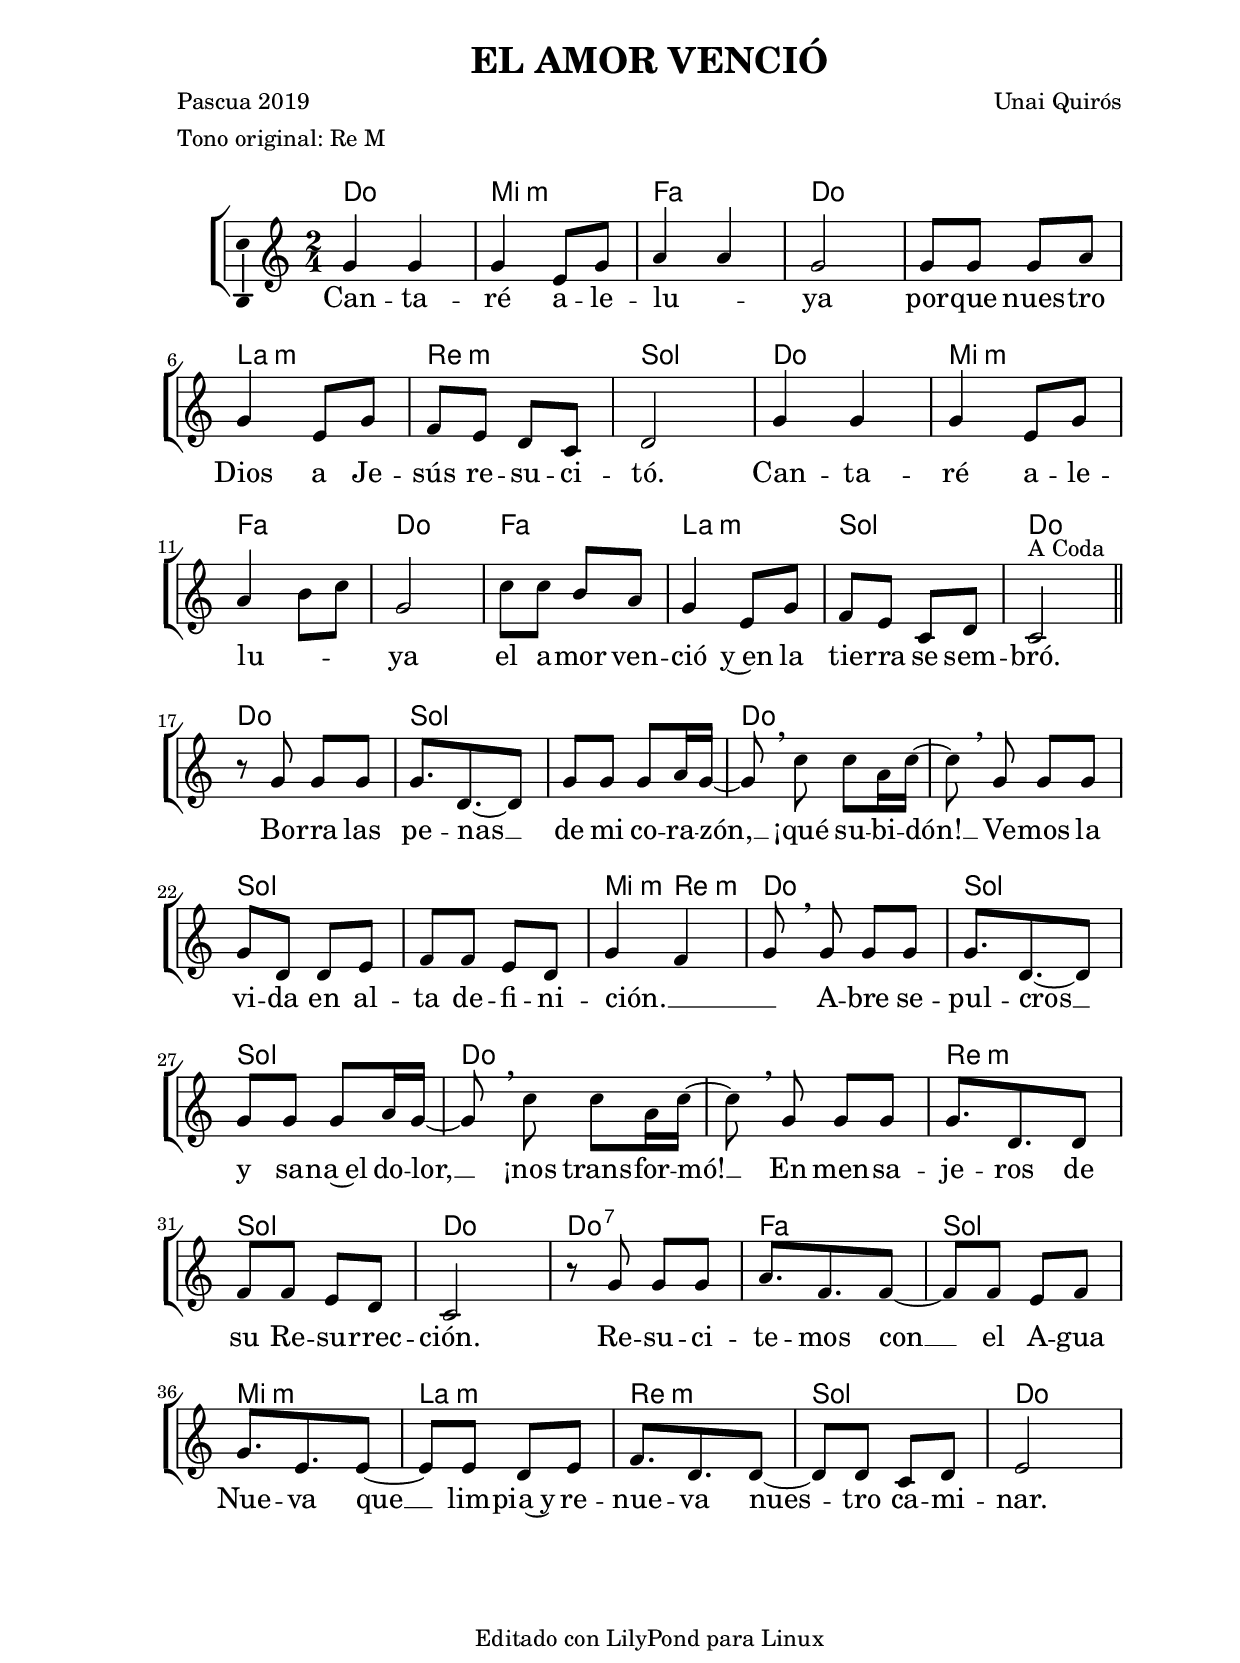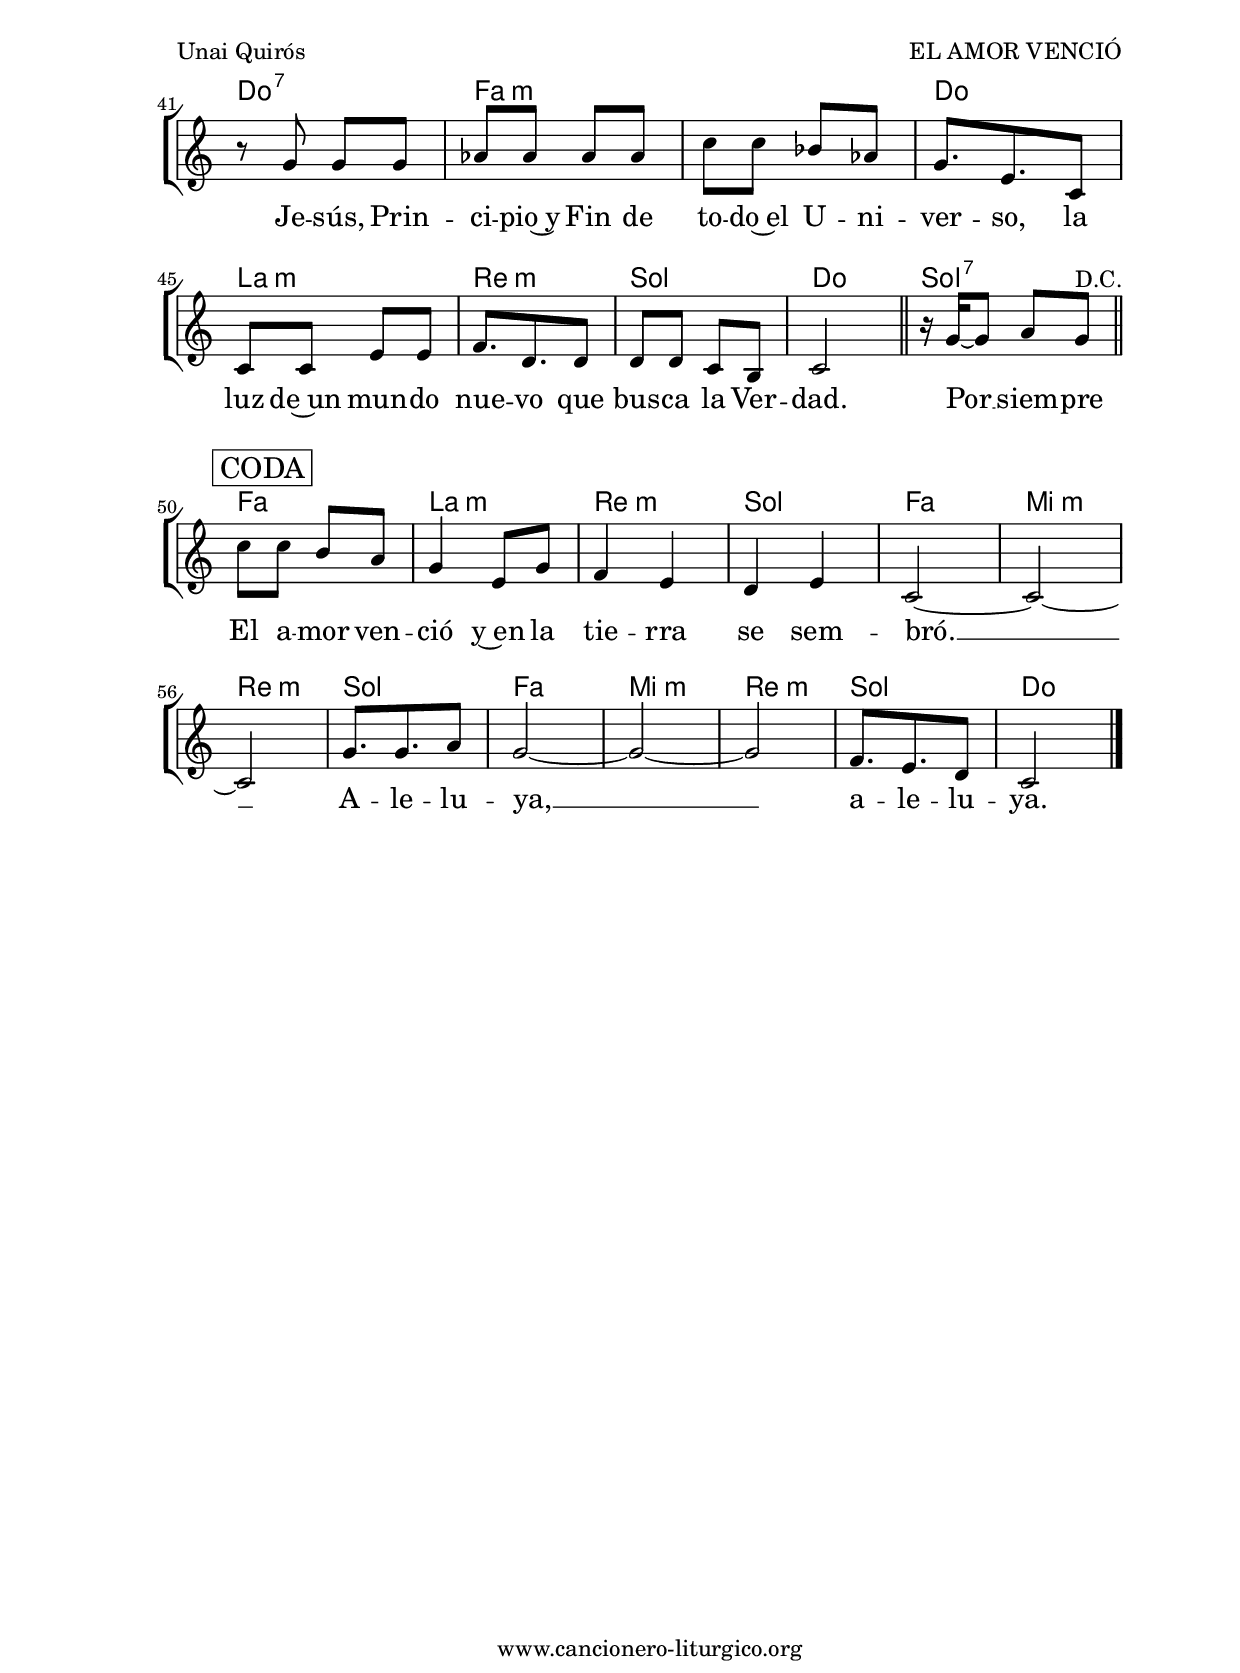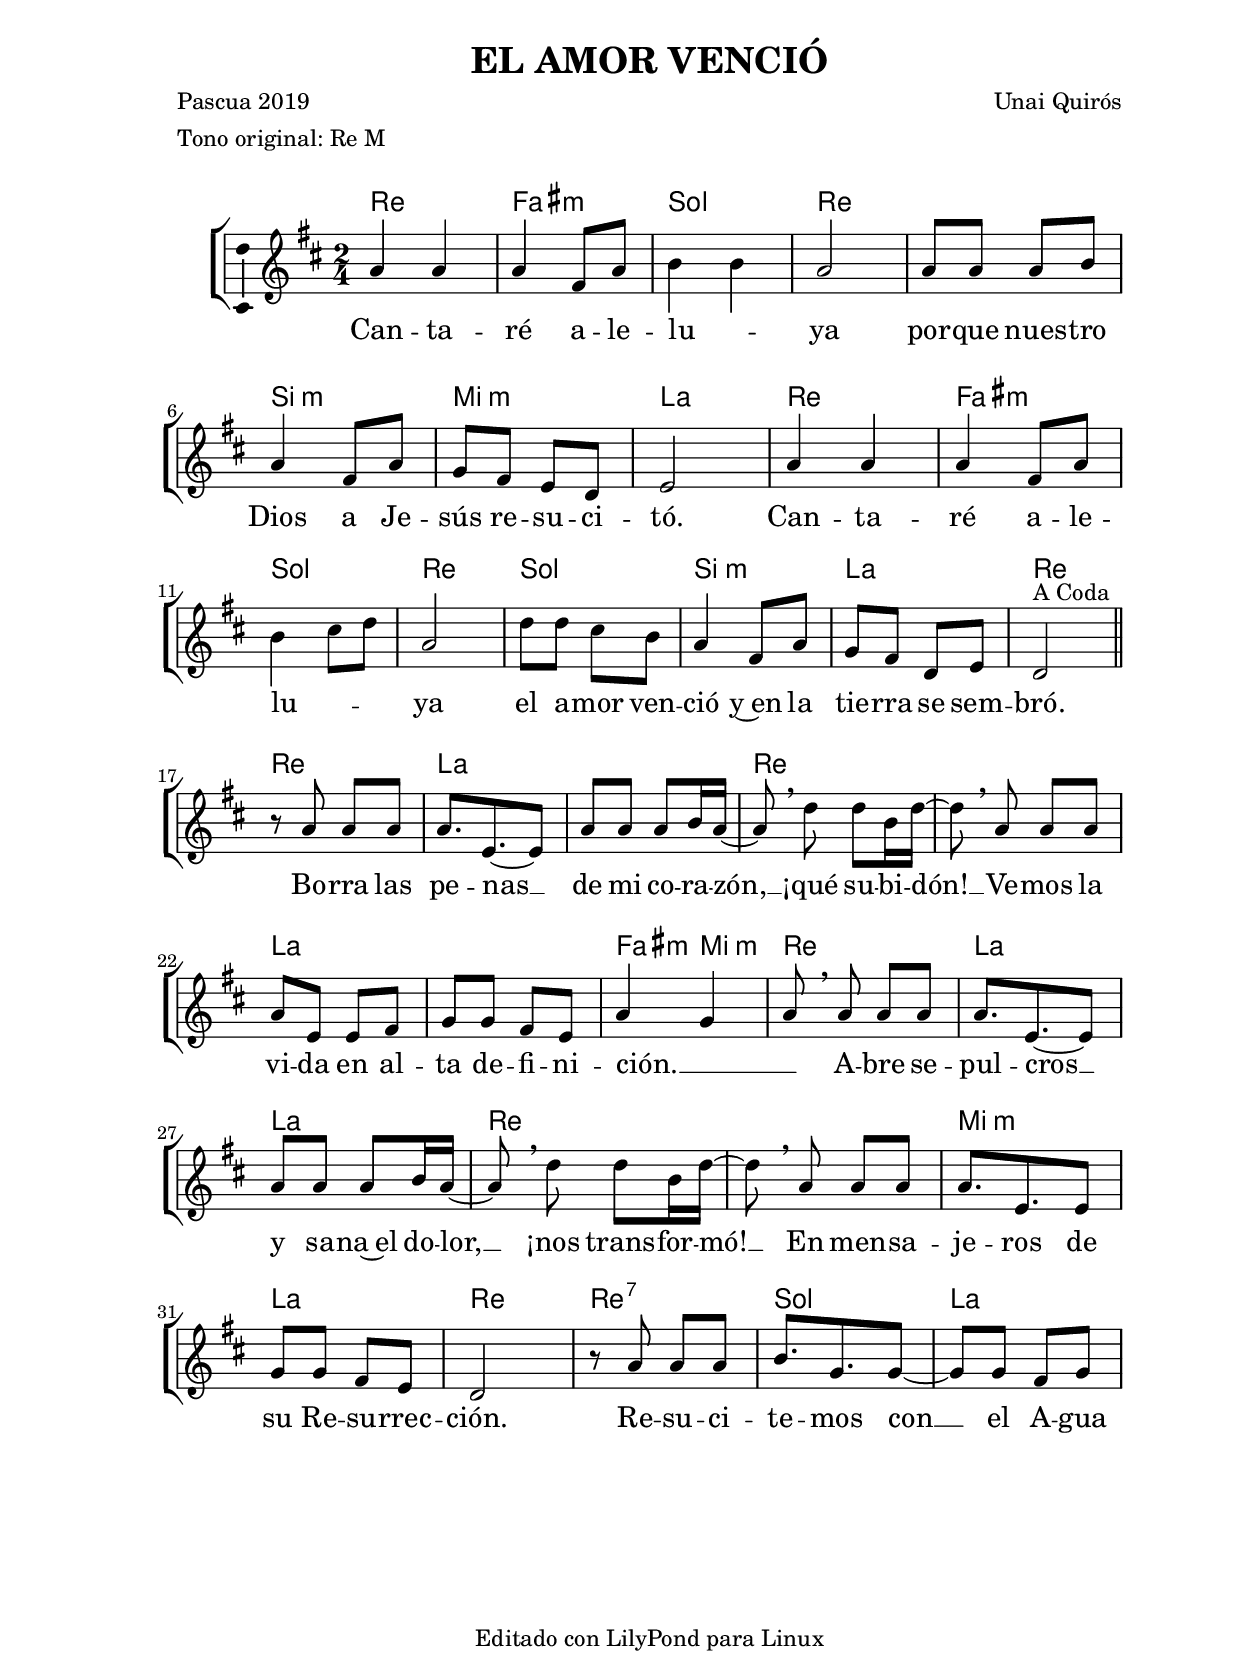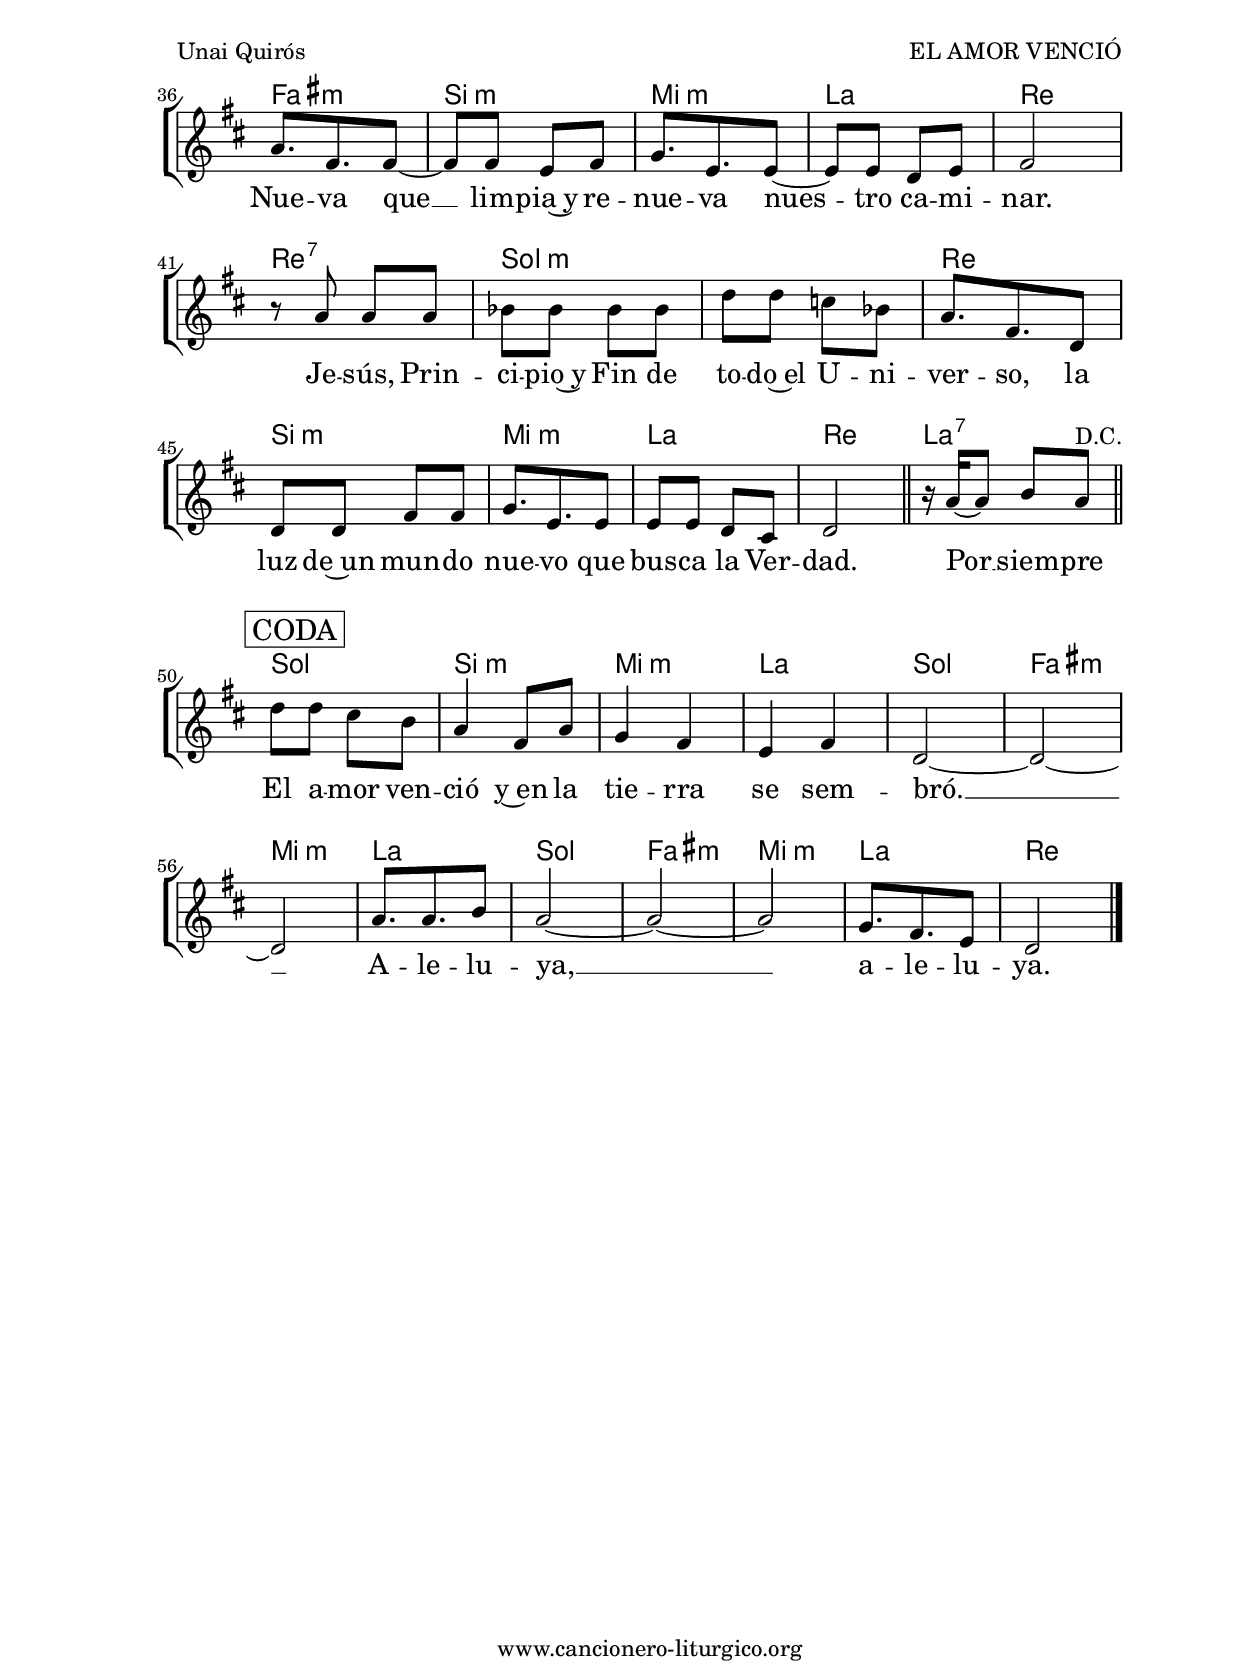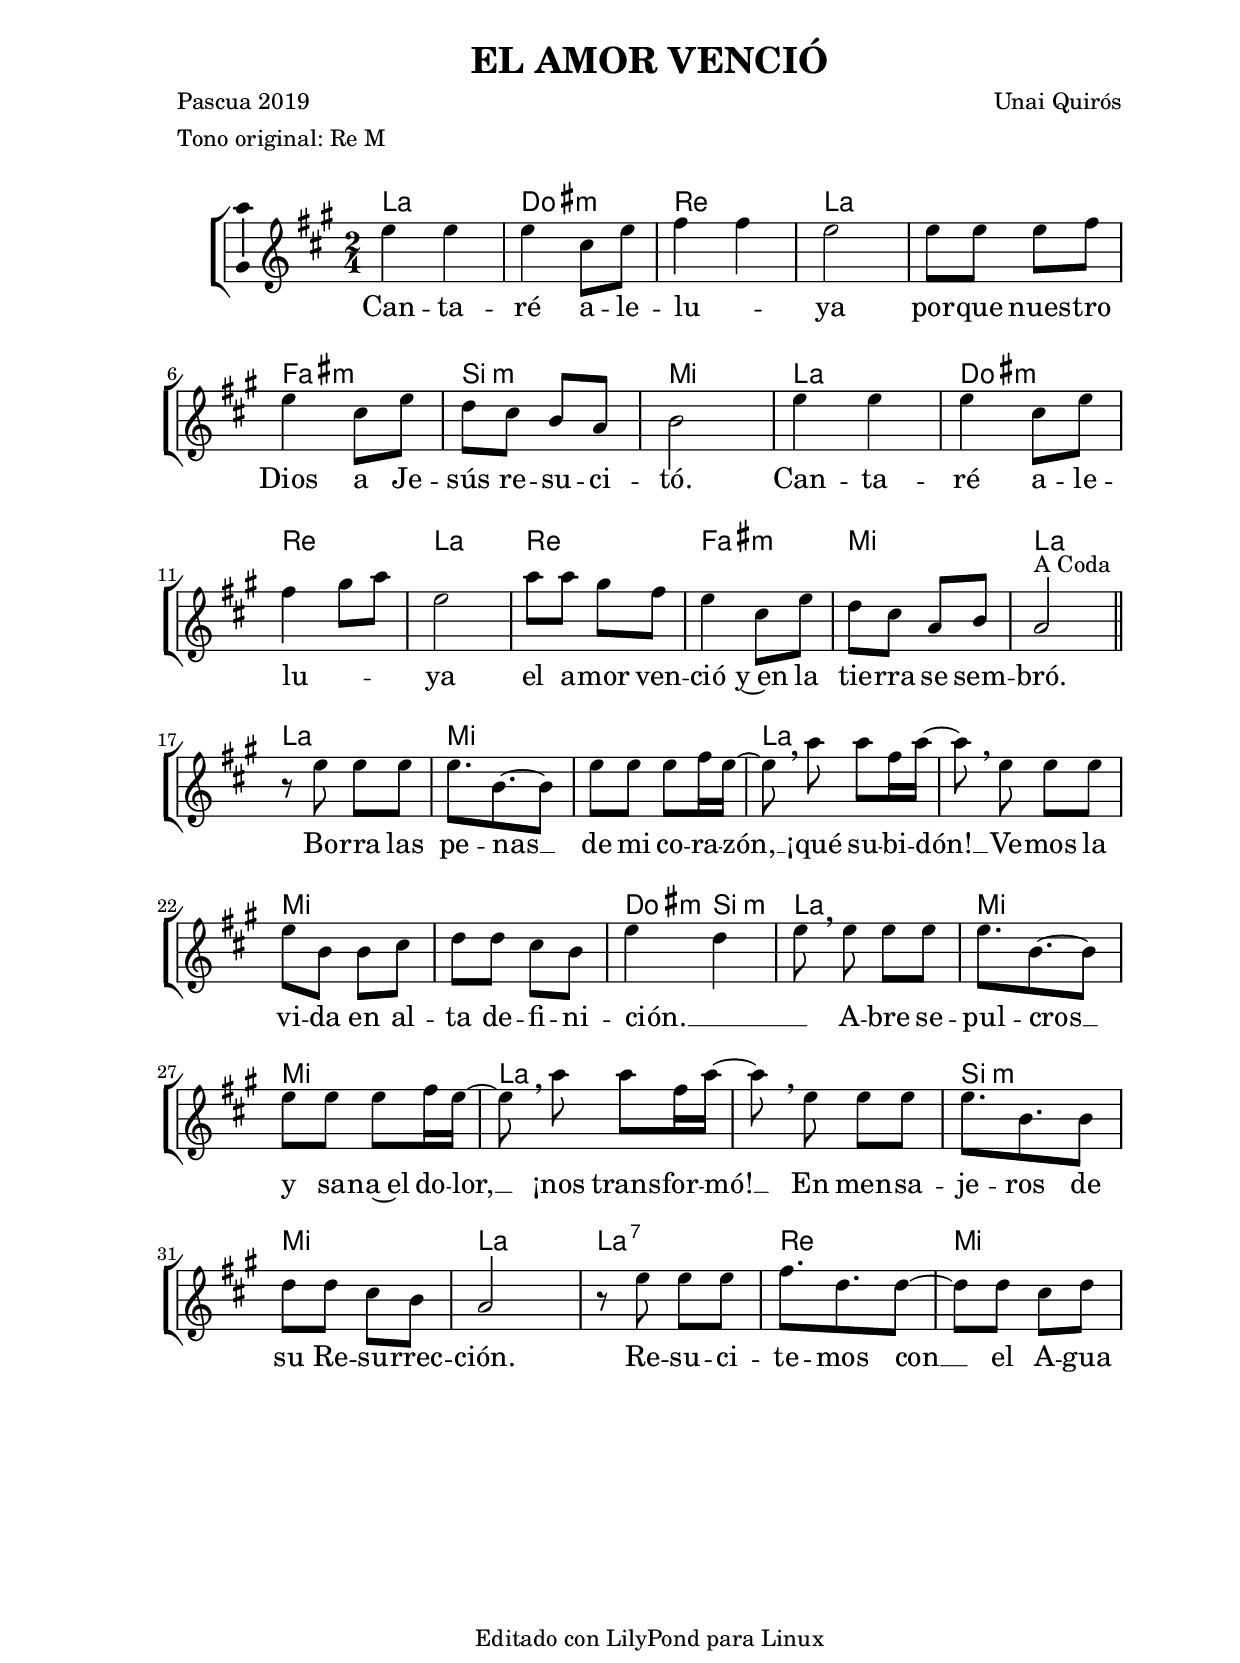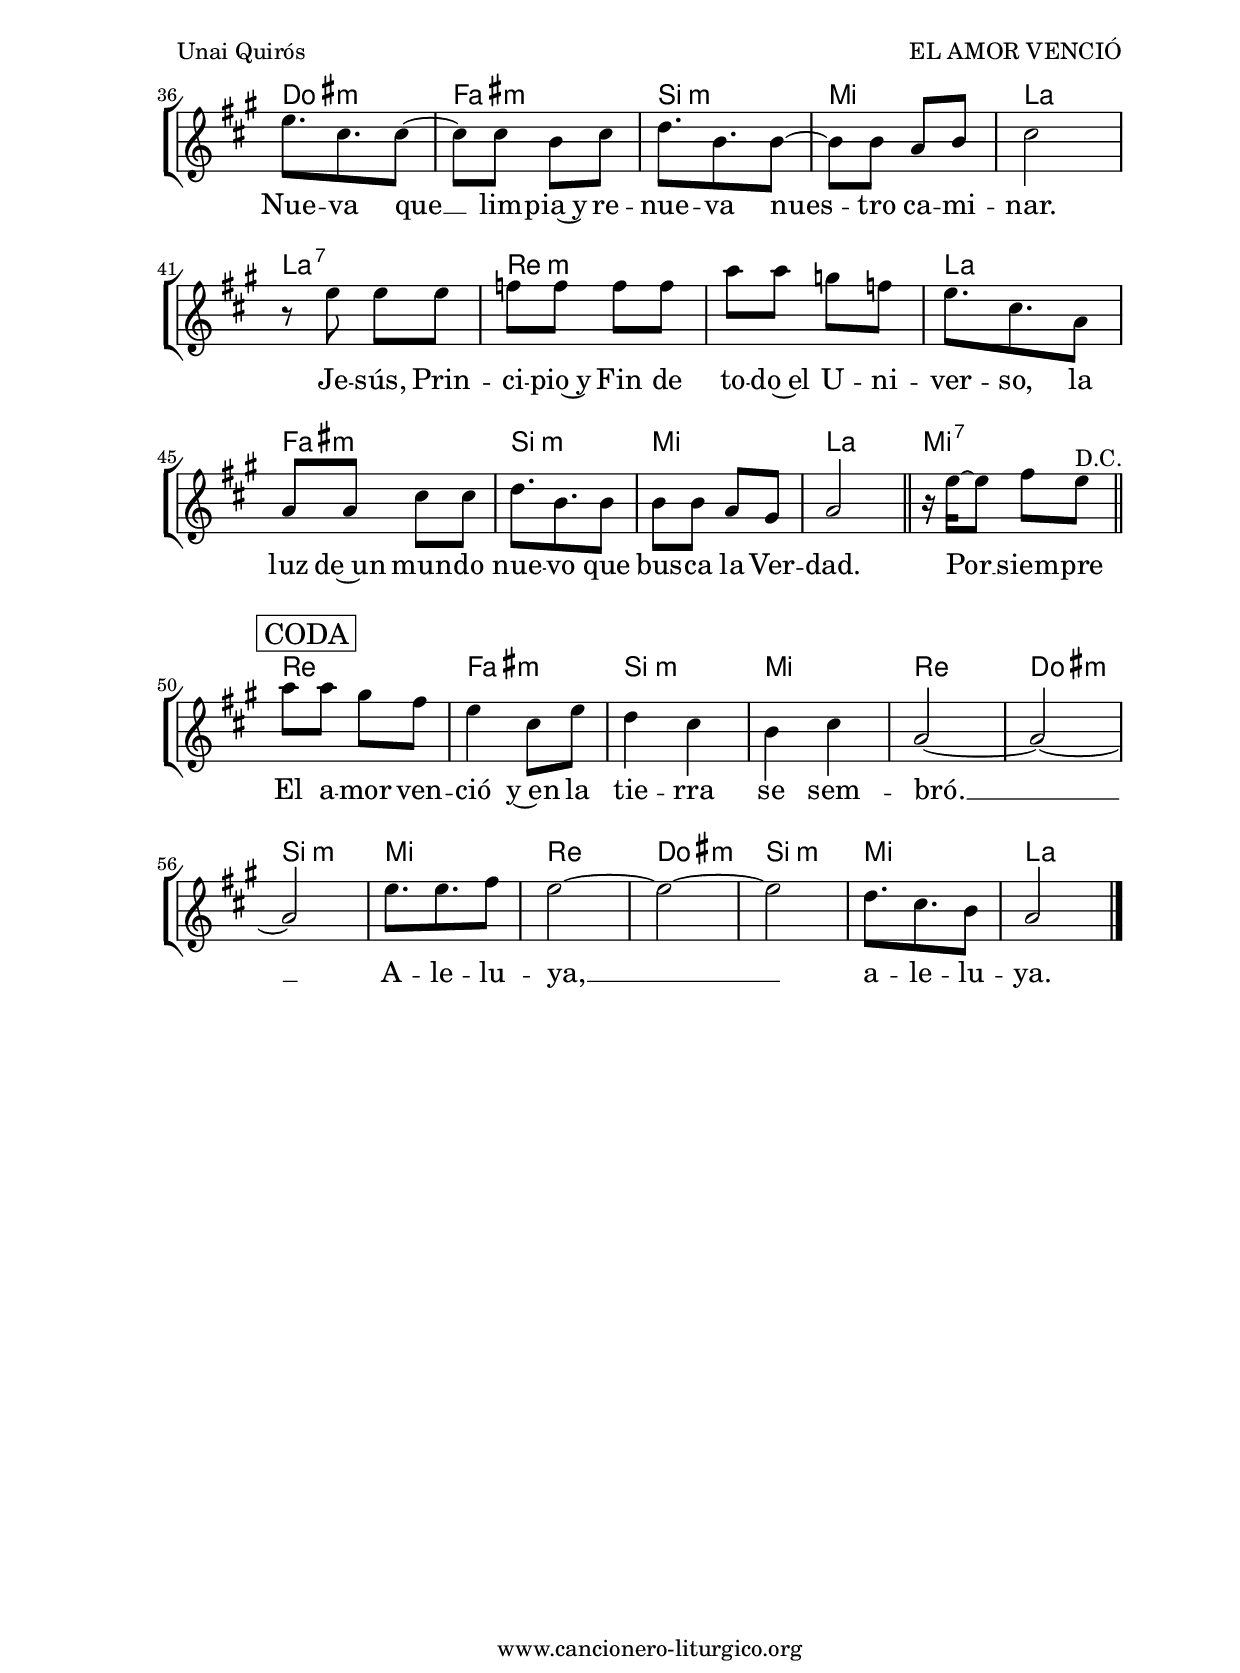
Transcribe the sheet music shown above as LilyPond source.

%
%para convertir .midi en .wav:
%timidity filename.midi -Ow -o finename.wav
%
%
%Para convertir de .wav a .mp3:
%lame -h -m j filename.wav
%
%
%para escuchar el midi:
%timidity nombrefichero.midi
%


%versión de lilypond para la que se ha escrito esta partitura:
\version "2.16.0"

	%Tamaño papel
	#(set-default-paper-size "a4")
	%Tamaño partitura
	#(set-global-staff-size 20)
	%No responde al pulsar sobre una nota
	#(ly:set-option 'point-and-click #f)

%parámetros del encabezamiento:
\header {
	title = "EL AMOR VENCIÓ"
	subtitle = ""
	composer = "Unai Quirós"
	poet = "Pascua 2019"
	meter = "Tono original: Re M"
	arranger = ""
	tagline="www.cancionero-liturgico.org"
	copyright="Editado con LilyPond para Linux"
	}

%parámetros asociados al papel:
\paper  {
	oddHeaderMarkup = \markup {\fill-line { \on-the-fly #not-first-page \fromproperty #'header:title \on-the-fly #not-first-page \fromproperty #'header:composer }}
	evenHeaderMarkup = \markup {\fill-line { \fromproperty #'header:composer \fromproperty #'header:title }}
	#(set-paper-size "a4")
	print-page-number = ##f
	first-page-number = 1
	print-first-page-number = ##f
%	head-separation = 3.0 \cm
	top-margin = 2.0 \cm
%%%	bottom-margin = 0.5\cm
	bottom-margin = 0.2\cm
	left-margin = 3.0 \cm
	line-width = 16.0 \cm 
	indent = 8\mm
	interscoreline = 2.\mm
	between-system-space = 15\mm
%	para que las partituras no llenen la hoja:
	ragged-bottom = ##t
%	idem para la última hoja:
	ragged-last-bottom = ##f
%	para que las partituras llenen el ancho del papel:
	ragged-last = ##f
	after-title-space = 2.5 \cm
%page-count=1
system-count=12

	%Flexible Vertical Spacing
%	markup-markup-spacing =
%	#'((basic-distance . 15) (minimum-distance . 15) (padding . 3))
	markup-system-spacing =
	#'((basic-distance . 15) (minimum-distance . 15) (padding . 3))
	system-system-spacing =
	#'((basic-distance . 15) (minimum-distance . 15) (padding . 3))
	score-system-spacing =
	#'((basic-distance . 15) (minimum-distance . 15) (padding . 5))
%	top-system-spacing = % header
%	#'((basic-distance . 8) (minimum-distance . 0) (padding . 0))
%	top-markup-spacing =
%	#'((basic-distance . 20) (minimum-distance . 20) (padding . 0))
	last-bottom-spacing = % footer
	#'((basic-distance . 5) (minimum-distance . 5) (padding . 0))
%	score-markup-spacing =
%	#'((basic-distance . 16) (minimum-distance . 13) (padding . 0))

	}


%parámetros que afectan a toda la partitura:
global =  {
	%clave de sol (G):
	\clef G
	%armadura:
	\transpose d c
	\key d \major
	\tempo 4=93
	\set Score.tempoHideNote = ##t
	}


acordes = {
	\italianChords
	\chordmode {
	\transpose d c
{

d2 fis:m g d d b:m e:m a
d2 fis:m g d g b:m a d

d2 a a d d a a fis4:m e:m
d2 a a d d e:m a d d:7
g2 a fis:m b:m e:m a d d:7
g:m g:m d b:m e:m a d

a2:7

g2 b:m e:m a g fis:m e:m
a2 g fis:m e:m a d

	}
	}
}


melodia = 
	\transpose d c
{
	\time 2/4

\relative c''{

a4 a
a4 fis8 a
b4 b
a2
a8 a a b
a4 fis8 a
g8 fis e d
e2
a4 a
a4 fis8 a
b4 cis8 d
a2
d8 d cis b
a4 fis8 a
g8 fis d e
d2^"A Coda"

\bar"||"
\break

r8 a'8 a a
a8. e~e8
a8 a a b16 a~
a8 \breathe d8 d b16 d~
d8 \breathe a8 a a
a8 e e fis
g8 g fis e
a4 g 
a8 \breathe a8 a a
a8. e~e8
a8 a a b16 a~
a8 \breathe d8 d b16 d~
d8 \breathe a8 a a
a8. e e8
g8 g fis e
d2

r8 a'8 a a
b8. g g8~
g8 g fis g
a8. fis fis8~
fis8 fis e fis
g8. e e8~
e8 e d e
fis2
r8 a8 a a
bes8 bes bes bes
d8 d c bes
a8. fis d8
d8 d fis fis
g8. e e8
e8 e d cis
d2

\bar"||"

r16 a'16~a8 b a^"D.C."

\bar "||"
\mark \markup {
\override #'(box-padding . 0.5)
\box
\line { CODA }
%%%\line { \bold CODA }
}
%%%\mark \markup {"Coda"}

\break

d8 d cis b
a4 fis8 a
g4 fis
e4 fis
d2~
d2~
d2
a'8. a b8
a2~
a2~
a2
g8. fis e8
d2

}

	\bar "|."
	}


texto = \lyricmode {
Can -- ta -- ré a -- le -- lu -- _ ya
por -- que nues -- tro Dios
a Je -- sús re -- su -- ci -- tó.
Can -- ta -- ré a -- le -- lu -- _ _ ya
el a -- mor ven -- ció
y~en la tie -- rra se sem -- bró.

Bo -- rra las pe -- nas __
de mi co -- ra -- zón, __
¡qué su -- bi -- dón! __
Ve -- mos la vi -- da
en al -- ta de -- fi -- ni -- ción. __ _ _
A -- bre se -- pul -- cros __
y sa -- na~el do -- lor, __
¡nos trans -- for -- mó! __
En men -- sa -- je -- ros
de su Re -- su -- rrec -- ción.

Re -- su -- ci -- te -- mos
con __ el A -- gua Nue -- va
que __ lim -- pia~y re -- nue -- va
nues -- tro ca -- mi -- nar.
Je -- sús, Prin -- ci -- pio~y Fin
de to -- do~el U -- ni -- ver -- so,
la luz de~un mun -- do nue -- vo
que bus -- ca la Ver -- dad.

Por __ siem -- pre

El a -- mor ven -- ció
y~en la tie -- rra se sem -- bró. __
A -- le -- lu -- ya, __
a -- le -- lu -- ya.

	}

acordesStaff = \context ChordNames = acordesStaff <<
	\set chordChanges = ##t
	\acordes
	>>


vozStaff = \context Voice = vozStaff
\with {\consists "Ambitus_engraver"}
<<
%	\set Staff.instrumentName = ""
%	\set Staff.shortInstrumentName = ""
%	\set Staff.midiInstrument = #"clarinet"
%	\set Staff.midiInstrument = #"cello"
	\set Staff.midiInstrument = #"flute"
%	\set Staff.midiInstrument = #"electric guitar (jazz)"
%	\set Staff.midiInstrument = #"english horn"
%	\set Staff.midiInstrument = #"violin"
%	\set Staff.midiInstrument = #"glockenspiel"
	\set Staff.midiMinimumVolume = #0.7
	\set Staff.midiMaximumVolume = #0.9
	\global
	\melodia
	>>

textoStaff = \context Lyrics = textoStaff <<
	\lyricsto vozStaff \texto
	>>


\book {
	\score {
		<<
		\context ChoirStaff {
			\override StaffGroup.SystemStartBracket #'collapse-height = #1
			\override Score.SystemStartBar #'collapse-height = #1
			<<
			\acordesStaff
			\vozStaff
			\textoStaff
			>>
			}

		>>
		\layout {
	    		\context {
				\Lyrics
				\override LyricText #'font-size = #2
				}
	   		 \context {
				\Score
				\override StaffSymbol #'staff-space = #(magstep +3)
				}
			}
		}
	\score {
		\unfoldRepeats
		<<
		\context ChoirStaff {
			<<
			\acordesStaff
			\vozStaff
			>>
			}

		>>
		\midi {
	  		\context {
	  			\Score
				tempoWholesPerMinute = #(ly:make-moment 70 4)
				}
			}
		}
	}



#(define output-suffix "C")
\book {
	\score {
		<<
		\context ChoirStaff {
			\override StaffGroup.SystemStartBracket #'collapse-height = #1
			\override Score.SystemStartBar #'collapse-height = #1
\transpose c d
			<<
			\acordesStaff
			\vozStaff
			\textoStaff
			>>
			}

		>>
		\layout {
	    		\context {
				\Lyrics
				\override LyricText #'font-size = #2
				}
	   		 \context {
				\Score
				\override StaffSymbol #'staff-space = #(magstep +3)
				}
			}
		}
	}

#(define output-suffix "S")
\book {
	\score {
		<<
		\context ChoirStaff {
			\override StaffGroup.SystemStartBracket #'collapse-height = #1
			\override Score.SystemStartBar #'collapse-height = #1
\transpose c a
			<<
			\acordesStaff
			\vozStaff
			\textoStaff
			>>
			}

		>>
		\layout {
	    		\context {
				\Lyrics
				\override LyricText #'font-size = #2
				}
	   		 \context {
				\Score
				\override StaffSymbol #'staff-space = #(magstep +3)
				}
			}
		}
	}


